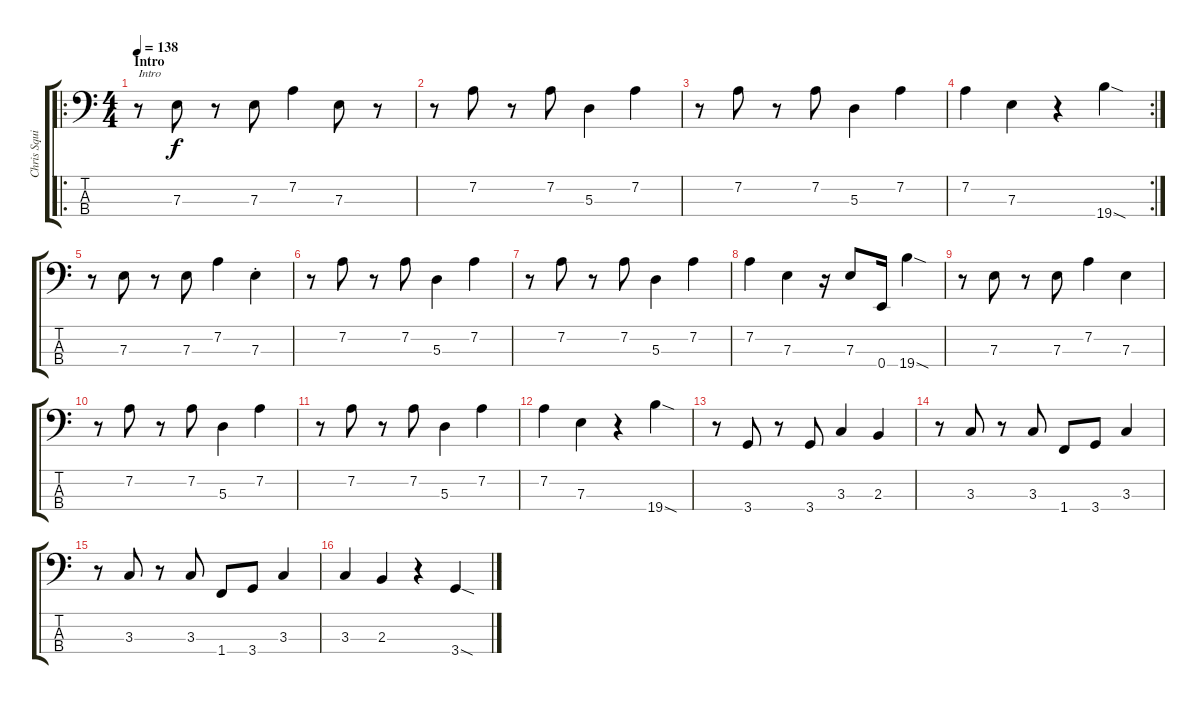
\track ("Chris Squire" "Chris Squi") {instrument electricbasspick}
\staff {score tabs}
\tuning (G2 D2 A1 E1) {hide}
\ro
\ts (4 4)
\section ("" "Intro")
\tempo 138
\tempo 148
\tempo 138
\clef f4
\ks c
r.8{txt "Intro" dy f instrument electricbasspick} 7.3.8 r.8 7.3.8 7.2.4 7.3.8 r.8 |
r.8 7.2.8 r.8 7.2.8 5.3.4 7.2.4 |
r.8 7.2.8 r.8 7.2.8 5.3.4 7.2.4 |
\rc 2
7.2.4 7.3.4 r.4 19.4{sod}.4 |
r.8 7.3.8 r.8 7.3.8 7.2.4 7.3{st}.4 |
r.8 7.2.8 r.8 7.2.8 5.3.4 7.2.4 |
r.8 7.2.8 r.8 7.2.8 5.3.4 7.2.4 |
7.2.4 7.3.4 r.16 7.3.8 0.4.16 19.4{sod}.4 |
r.8 7.3.8 r.8 7.3.8 7.2.4 7.3.4 |
r.8 7.2.8 r.8 7.2.8 5.3.4 7.2.4 |
r.8 7.2.8 r.8 7.2.8 5.3.4 7.2.4 |
7.2.4 7.3.4 r.4 19.4{sod}.4 |
r.8 3.4.8 r.8 3.4.8 3.3.4 2.3.4 |
r.8 3.3.8 r.8 3.3.8 1.4.8 3.4.8 3.3.4 |
r.8 3.3.8 r.8 3.3.8 1.4.8 3.4.8 3.3.4 |
3.3.4 2.3.4 r.4 3.4{sod}.4
